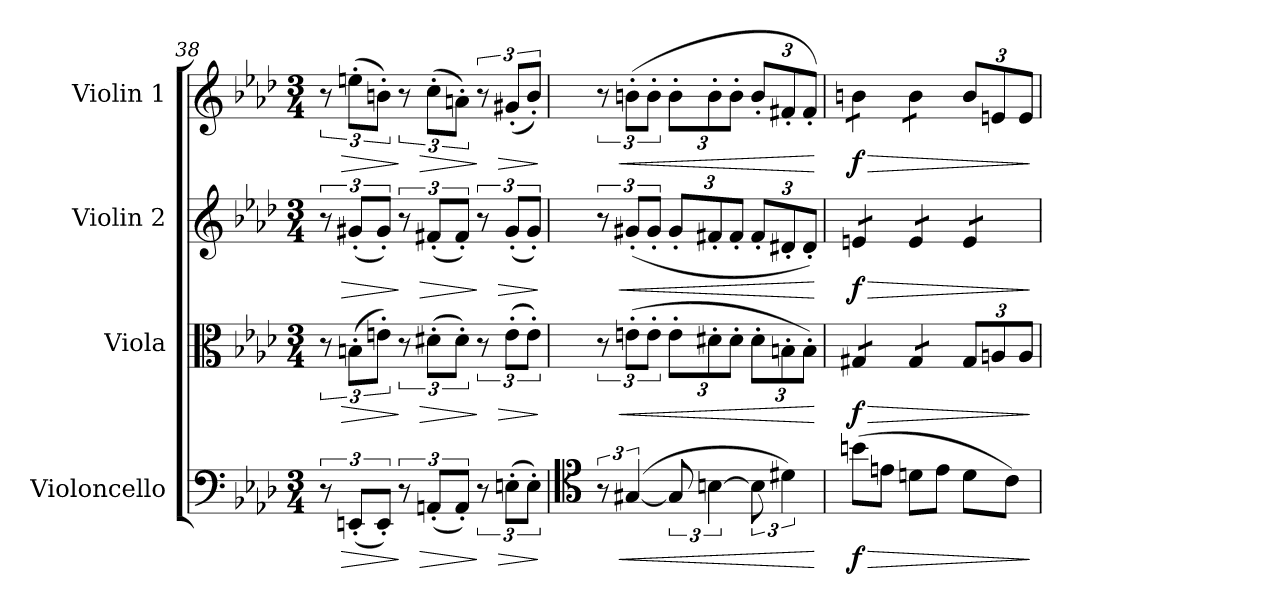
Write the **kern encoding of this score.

**kern	**dynam	**kern	**dynam	**kern	**dynam	**kern	**dynam
*part4	*part4	*part3	*part3	*part2	*part2	*part1	*part1
*staff4	*staff4	*staff3	*staff3	*staff2	*staff2	*staff1	*staff1
*I"Violoncello	*	*I"Viola	*	*I"Violin 2	*	*I"Violin 1	*
*I'Vc	*	*I'Vla	*	*I'Vln	*	*I'Vln	*
!!LO:PB:g=z
*clefF4	*	*clefC3	*	*clefG2	*	*clefG2	*
*k[b-e-a-d-]	*	*k[b-e-a-d-]	*	*k[b-e-a-d-]	*	*k[b-e-a-d-]	*
*M3/4	*	*M3/4	*	*M3/4	*	*M3/4	*
=38	=38	=38	=38	=38	=38	=38	=38
12r	.	12r	.	12r	.	12r	.
!	!LO:HP:b	!	!LO:HP:b	!	!LO:HP:b	!	!LO:HP:b
(12EEn'/L	>	(12Bn'\L	>	(12g#X'/L	>	(12een'\L	>
12EE'/J)	.	12en'\J)	.	12g#'/J)	.	12bn'\J)	.
12r	]	12r	]	12r	]	12r	]
!	!LO:HP:b	!	!LO:HP:b	!	!LO:HP:b	!	!LO:HP:b
(12AAn'/L	>	(12d#X'\L	>	(12f#X'/L	>	(12cc'\L	>
12AA'/J)	.	12d#'\J)	.	12f#'/J)	.	12an'\J)	.
12r	]	12r	]	12r	]	12r	]
!	!LO:HP:b	!	!LO:HP:b	!	!LO:HP:b	!	!LO:HP:b
(12En'\L	>	(12e'\L	>	(12g#'/L	>	(12g#X'/L	>
12E'\J)	.	12e'\J)	.	12g#'/J)	.	12b'/J)	.
.	]	.	]	.	]	.	]
=39	=39	=39	=39	=39	=39	=39	=39
*clefC4	*	*	*	*	*	*	*
12r	.	12r	.	12r	.	12r	.
!	!LO:HP:b	!	!LO:HP:b	!	!LO:HP:b	!	!LO:HP:b
([6G#X/	<	(12en'\L	<	(12g#X'/L	<	(12bn'\L	<
.	.	12e'\J	.	12g#'/J	.	12b'\J	.
*	*	*Xbrackettup	*	*Xbrackettup	*	*Xbrackettup	*
12G#/]	.	12e'\L	.	12g#'/L	.	12b'\L	.
[6Bn\	.	12d#X'\	.	12f#X'/	.	12b'\	.
.	.	12d#'\J	.	12f#'/J	.	12b'\J	.
12B\]	.	12d#'\L	.	12f#'/L	.	12b'/L	.
6d#X\)	.	12Bn'\	.	12d#X'/	.	12f#X'/	.
.	.	12B'\J)	.	12d#'/J)	.	12f#'/J)	.
.	[	.	[	.	[	.	[
=40	=40	=40	=40	=40	=40	=40	=40
!	!LO:HP:b	!	!LO:HP:b	!	!LO:HP:b	!	!LO:HP:b
!	!LO:DY:n=1:b	!	!LO:DY:n=1:b	!	!LO:DY:n=1:b	!	!LO:DY:n=1:b
*	*	*tremolo	*	*	*	*	*
*	*	*	*	*tremolo	*	*	*
*	*	*	*	*	*	*tremolo	*
(8bn\L	> f	12G#X/L	> f	12en/L	> f	12bn\L	> f
.	.	12G#X/	.	12en/	.	12bn\	.
8en\J	.	.	.	.	.	.	.
.	.	12G#X/J	.	12en/J	.	12bn\J	.
8dn\L	.	12G#/L	.	12e/L	.	12b\L	.
.	.	12G#/	.	12e/	.	12b\	.
8e\J	.	.	.	.	.	.	.
.	.	12G#/J	.	12e/J	.	12b\J	.
*	*	*	*	*	*	*Xtremolo	*
*	*	*Xtremolo	*	*	*	*	*
8d\L	.	12G#/L	.	12e/L	.	12b/L	.
.	.	12An/	.	12e/	.	12en/	.
8c\J)	.	.	.	.	.	.	.
.	.	12A/J	.	12e/J	.	12e/J	.
*	*	*	*	*Xtremolo	*	*	*
.	]	.	]	.	]	.	]
=	=	=	=	=	=	=	=
*-	*-	*-	*-	*-	*-	*-	*-
